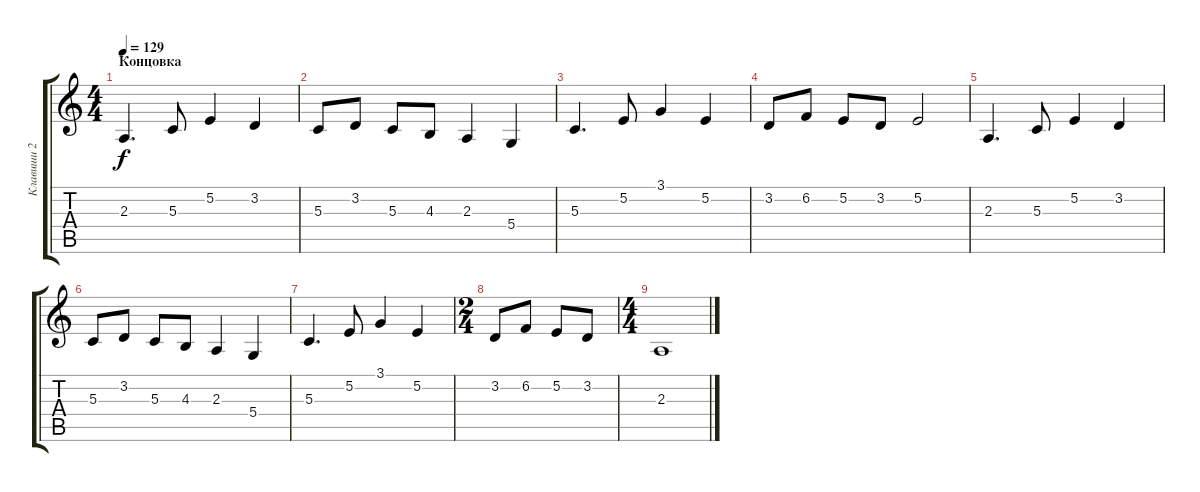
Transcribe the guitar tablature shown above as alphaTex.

\track ("Клавиши 2" "Клавиши 2") {instrument churchorgan}
\staff {score tabs}
\tuning (E4 B3 G3 D3 A2 E2) {hide}
\ts (4 4)
\section ("" "Концовка")
\tempo 129
\clef g2
\ks c
2.3.4{d dy f} 5.3.8 5.2.4 3.2.4 |
5.3.8 3.2.8 5.3.8 4.3.8 2.3.4 5.4.4 |
5.3.4{d} 5.2.8 3.1.4 5.2.4 |
3.2.8 6.2.8 5.2.8 3.2.8 5.2.2 |
2.3.4{d} 5.3.8 5.2.4 3.2.4 |
5.3.8 3.2.8 5.3.8 4.3.8 2.3.4 5.4.4 |
5.3.4{d} 5.2.8 3.1.4 5.2.4 |
\ts (2 4)
3.2.8 6.2.8 5.2.8 3.2.8 |
\ts (4 4)
2.3.1
